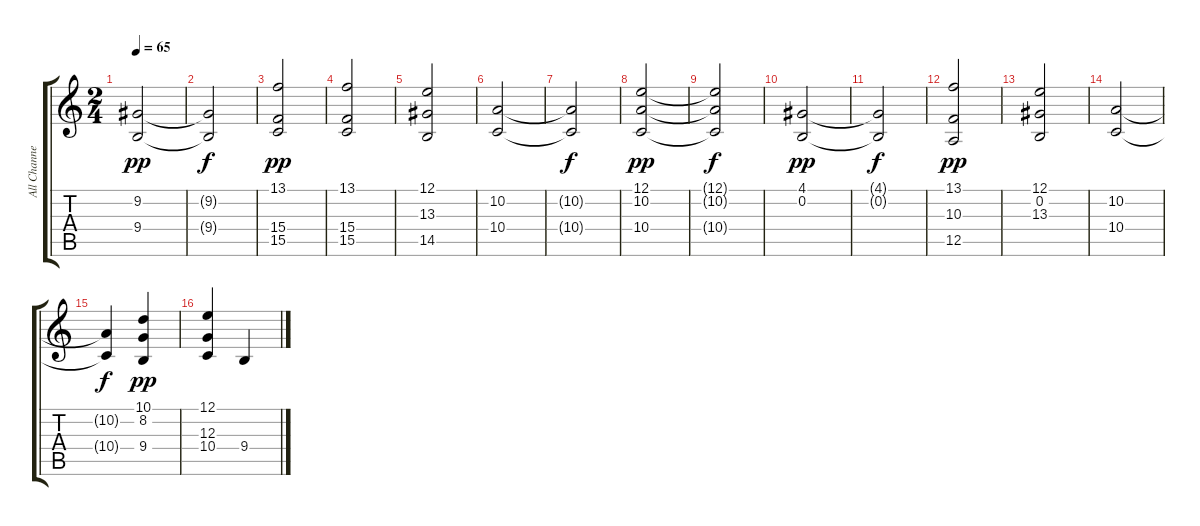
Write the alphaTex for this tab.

\track ("All Channels*merged" "All Channe") {instrument stringensemble2}
\staff {score tabs}
\tuning (E4 B3 G3 D3 A2 E2) {hide}
\ts (2 4)
\tempo 65
\clef g2
\ks c
(9.2 9.4).2{dy pp} |
(9.2{t} 9.4{t}).2{dy f} |
(13.1 15.4 15.5).2{dy pp} |
(13.1 15.4 15.5).2 |
(12.1 13.3 14.5).2 |
(10.2 10.4).2 |
(10.2{t} 10.4{t}).2{dy f} |
(12.1 10.2 10.4).2{dy pp} |
(12.1{t} 10.2{t} 10.4{t}).2{dy f} |
(4.1 0.2).2{dy pp} |
(4.1{t} 0.2{t}).2{dy f} |
(13.1 10.3 12.5).2{dy pp} |
(12.1 0.2 13.3).2 |
(10.2 10.4).2 |
(10.2{t} 10.4{t}).4{dy f} (10.1 8.2 9.4).4{dy pp} |
(12.1 12.3 10.4).4 9.4.4
